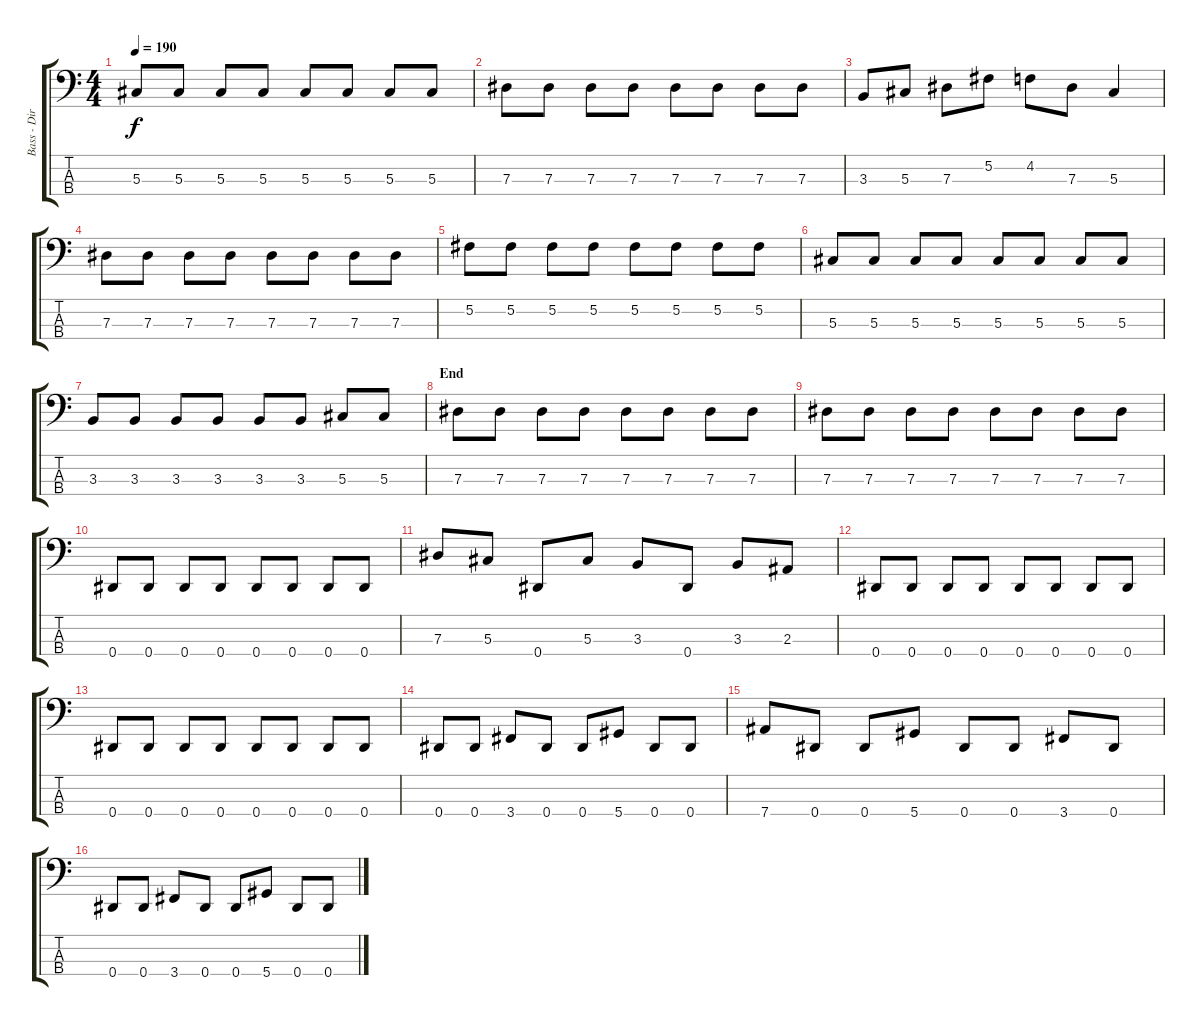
\track ("Bass - Dirk Schlächter" "Bass - Dir") {instrument electricbassfinger}
\staff {score tabs}
\tuning (Gb2 Db2 Ab1 Eb1) {hide}
\ts (4 4)
\tempo 190
\clef f4
\ks c
5.3.8{dy f} 5.3.8 5.3.8 5.3.8 5.3.8 5.3.8 5.3.8 5.3.8 |
7.3.8 7.3.8 7.3.8 7.3.8 7.3.8 7.3.8 7.3.8 7.3.8 |
3.3.8 5.3.8 7.3.8 5.2.8 4.2.8 7.3.8 5.3.4 |
7.3.8 7.3.8 7.3.8 7.3.8 7.3.8 7.3.8 7.3.8 7.3.8 |
5.2.8 5.2.8 5.2.8 5.2.8 5.2.8 5.2.8 5.2.8 5.2.8 |
5.3.8 5.3.8 5.3.8 5.3.8 5.3.8 5.3.8 5.3.8 5.3.8 |
3.3.8 3.3.8 3.3.8 3.3.8 3.3.8 3.3.8 5.3.8 5.3.8 |
\section ("" "End")
7.3.8 7.3.8 7.3.8 7.3.8 7.3.8 7.3.8 7.3.8 7.3.8 |
7.3.8 7.3.8 7.3.8 7.3.8 7.3.8 7.3.8 7.3.8 7.3.8 |
0.4.8 0.4.8 0.4.8 0.4.8 0.4.8 0.4.8 0.4.8 0.4.8 |
7.3.8 5.3.8 0.4.8 5.3.8 3.3.8 0.4.8 3.3.8 2.3.8 |
0.4.8 0.4.8 0.4.8 0.4.8 0.4.8 0.4.8 0.4.8 0.4.8 |
0.4.8 0.4.8 0.4.8 0.4.8 0.4.8 0.4.8 0.4.8 0.4.8 |
0.4.8 0.4.8 3.4.8 0.4.8 0.4.8 5.4.8 0.4.8 0.4.8 |
7.4.8 0.4.8 0.4.8 5.4.8 0.4.8 0.4.8 3.4.8 0.4.8 |
0.4.8 0.4.8 3.4.8 0.4.8 0.4.8 5.4.8 0.4.8 0.4.8
